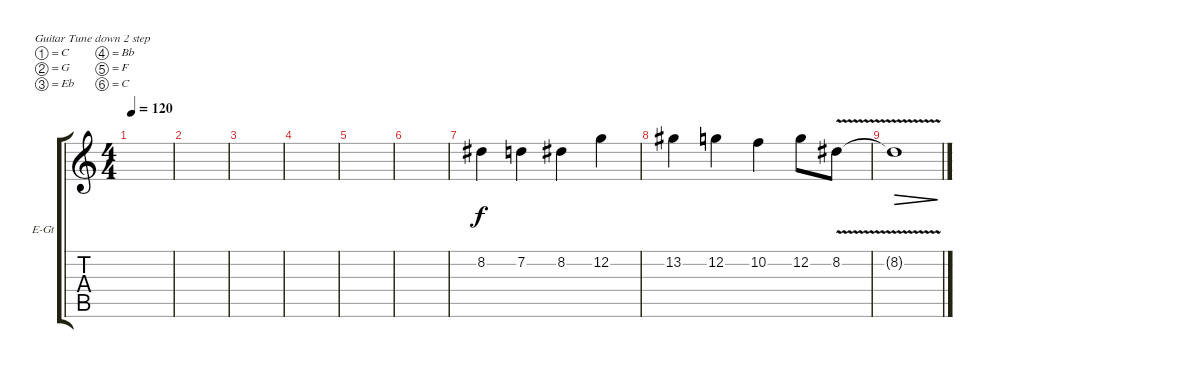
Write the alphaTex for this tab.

\bracketExtendMode groupsimilarinstruments
\firstSystemTrackNameOrientation horizontal
\otherSystemsTrackNameOrientation horizontal
\track ("Electric Guitar" "E-Gt") {instrument distortionguitar}
\staff {score tabs}
\tuning (C4 G3 Eb3 Bb2 F2 C2)
\ts (4 4)
\tempo 120
\clef g2
\scale
0.333333
\ks c
|
\scale
0.333333 |
\scale
0.333333 |
\scale
0.333333 |
\scale
0.333333 |
\scale
0.333333 |
\scale
0.333333 8.2.4 7.2.4 8.2.4 12.2.4 |
\scale
0.333333 13.2.4 12.2.4 10.2.4 12.2.8 8.2{v}.8 |
\scale
0.333333 8.2{v t}.1{dec} |
\scale
0.333333 |
\scale
0.333333 |
\scale
0.333333 |
\scale
0.333333 |
\scale
0.333333 |
\scale
0.333333 |
\scale
0.333333
